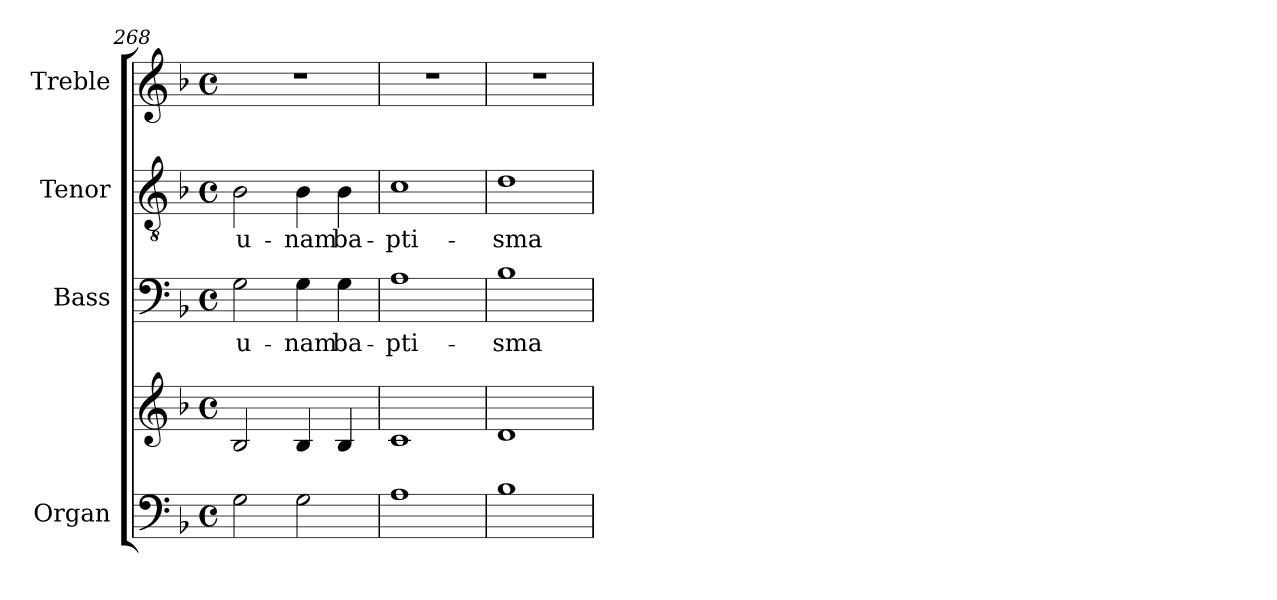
**kern	**kern	**kern	**text	**kern	**text	**kern
*part4	*part4	*part3	*part3	*part2	*part2	*part1
*staff5	*staff4	*staff3	*staff3	*staff2	*staff2	*staff1
*I"Organ	*	*I"Bass	*	*I"Tenor	*	*I"Treble
*I'Organ	*	*I'Bass	*	*I'Tenor	*	*I'Treble
!!LO:LB:g=z
*clefF4	*clefG2	*clefF4	*	*clefGv2	*	*clefG2
*k[b-]	*k[b-]	*k[b-]	*	*k[b-]	*	*k[b-]
*F:	*F:	*F:	*	*F:	*	*F:
*M4/4	*M4/4	*M4/4	*	*M4/4	*	*M4/4
*met(c)	*met(c)	*met(c)	*	*met(c)	*	*met(c)
=268	=268	=268	=268	=268	=268	=268
*	*^	*	*	*	*	*
!	!	!	!	!LO:LY:b	!	!LO:LY:b	!
2G	2B-	1ryy	2G	u-	2B-	u-	1r
!	!	!	!	!LO:LY:b	!	!LO:LY:b	!
2G	4B-	.	4G	-nam	4B-	-nam	.
!	!	!	!	!LO:LY:b	!	!LO:LY:b	!
.	4B-	.	4G	ba-	4B-	ba-	.
=269	=269	=269	=269	=269	=269	=269	=269
!	!	!	!	!LO:LY:b	!	!LO:LY:b	!
1A	1c	1ryy	1A	-pti-	1c	-pti-	1r
=270	=270	=270	=270	=270	=270	=270	=270
!	!	!	!	!LO:LY:b	!	!LO:LY:b	!
1B-	1d	1ryy	1B-	-sma	1d	-sma	1r
*	*v	*v	*	*	*	*	*
=	=	=	=	=	=	=
*-	*-	*-	*-	*-	*-	*-
